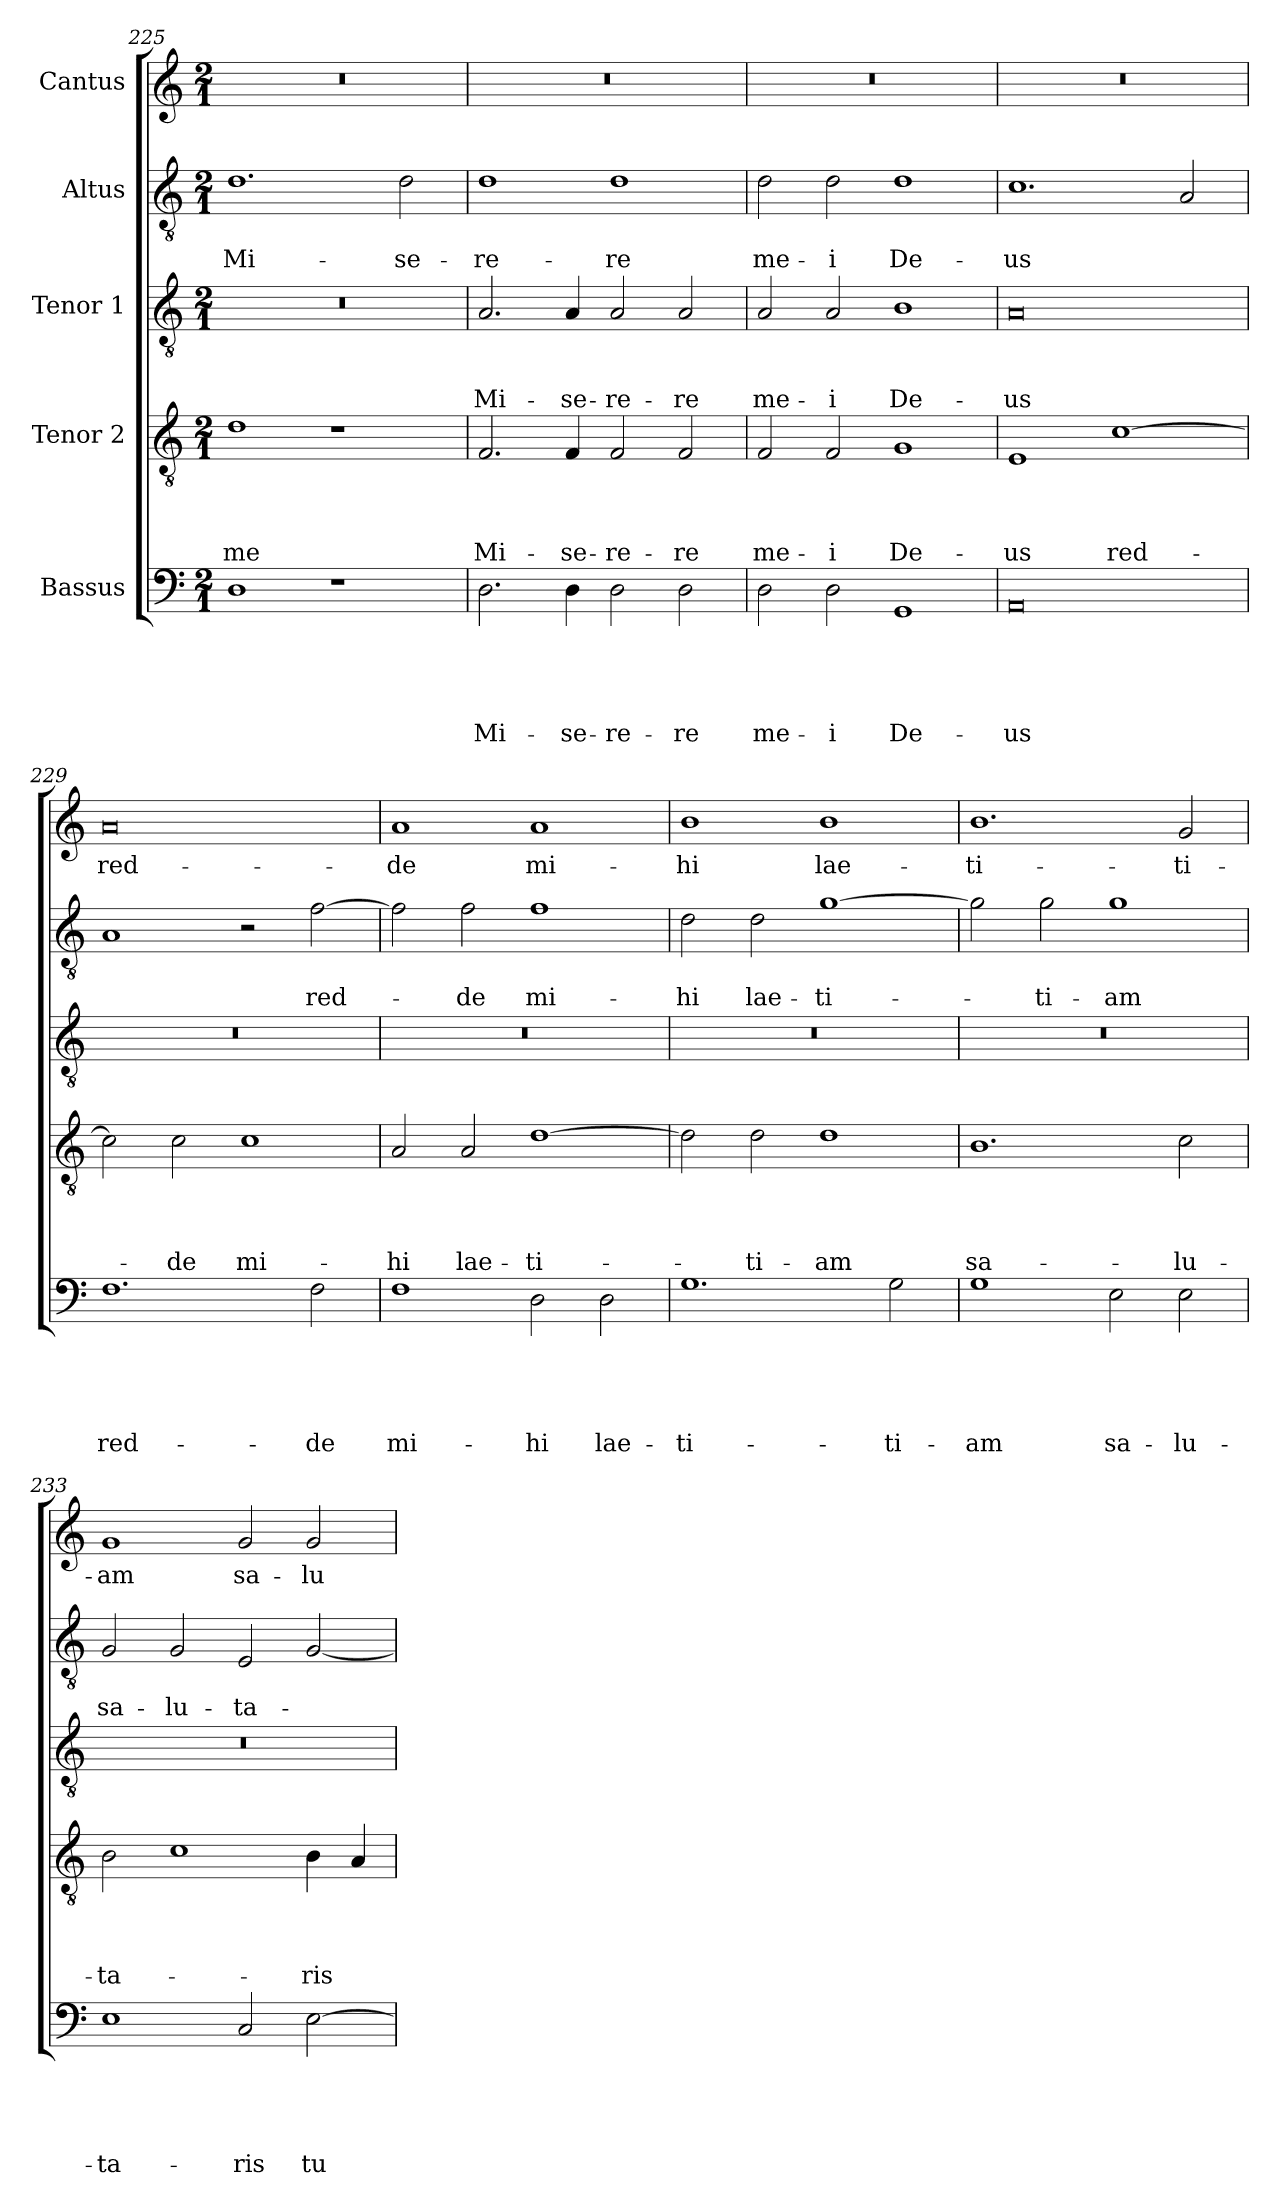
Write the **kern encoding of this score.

**kern	**text	**text	**text	**text	**text	**kern	**text	**text	**text	**text	**kern	**text	**text	**text	**kern	**text	**text	**kern	**text
*part5	*part5	*part5	*part5	*part5	*part5	*part4	*part4	*part4	*part4	*part4	*part3	*part3	*part3	*part3	*part2	*part2	*part2	*part1	*part1
*staff5	*staff5	*staff5	*staff5	*staff5	*staff5	*staff4	*staff4	*staff4	*staff4	*staff4	*staff3	*staff3	*staff3	*staff3	*staff2	*staff2	*staff2	*staff1	*staff1
*I"Bassus	*	*	*	*	*	*I"Tenor 2	*	*	*	*	*I"Tenor 1	*	*	*	*I"Altus	*	*	*I"Cantus	*
*clefF4	*	*	*	*	*	*clefGv2	*	*	*	*	*clefGv2	*	*	*	*clefGv2	*	*	*clefG2	*
*k[]	*	*	*	*	*	*k[]	*	*	*	*	*k[]	*	*	*	*k[]	*	*	*k[]	*
*C:	*	*	*	*	*	*C:	*	*	*	*	*C:	*	*	*	*C:	*	*	*C:	*
*M2/1	*	*	*	*	*	*M2/1	*	*	*	*	*M2/1	*	*	*	*M2/1	*	*	*M2/1	*
=225	=225	=225	=225	=225	=225	=225	=225	=225	=225	=225	=225	=225	=225	=225	=225	=225	=225	=225	=225
!	!	!	!	!	!	!	!	!	!	!LO:LY:b	!	!	!	!	!	!	!LO:LY:b	!	!
1D	.	.	.	.	.	1d	.	.	.	me	0r	.	.	.	1.d	.	Mi-	0r	.
1r	.	.	.	.	.	1r	.	.	.	.	.	.	.	.	.	.	.	.	.
!	!	!	!	!	!	!	!	!	!	!	!	!	!	!	!	!	!LO:LY:b	!	!
.	.	.	.	.	.	.	.	.	.	.	.	.	.	.	2d\	.	-se-	.	.
=226	=226	=226	=226	=226	=226	=226	=226	=226	=226	=226	=226	=226	=226	=226	=226	=226	=226	=226	=226
!	!	!	!	!	!LO:LY:b	!	!	!	!	!LO:LY:b	!	!	!	!LO:LY:b	!	!	!LO:LY:b	!	!
2.D\	.	.	.	.	Mi-	2.F/	.	.	.	Mi-	2.A/	.	.	Mi-	1d	.	-re-	0r	.
!	!	!	!	!	!LO:LY:b	!	!	!	!	!LO:LY:b	!	!	!	!LO:LY:b	!	!	!	!	!
4D\	.	.	.	.	-se-	4F/	.	.	.	-se-	4A/	.	.	-se-	.	.	.	.	.
!	!	!	!	!	!LO:LY:b	!	!	!	!	!LO:LY:b	!	!	!	!LO:LY:b	!	!	!LO:LY:b	!	!
2D\	.	.	.	.	-re-	2F/	.	.	.	-re-	2A/	.	.	-re-	1d	.	-re	.	.
!	!	!	!	!	!LO:LY:b	!	!	!	!	!LO:LY:b	!	!	!	!LO:LY:b	!	!	!	!	!
2D\	.	.	.	.	-re	2F/	.	.	.	-re	2A/	.	.	-re	.	.	.	.	.
=227	=227	=227	=227	=227	=227	=227	=227	=227	=227	=227	=227	=227	=227	=227	=227	=227	=227	=227	=227
!	!	!	!	!	!LO:LY:b	!	!	!	!	!LO:LY:b	!	!	!	!LO:LY:b	!	!	!LO:LY:b	!	!
2D\	.	.	.	.	me-	2F/	.	.	.	me-	2A/	.	.	me-	2d\	.	me-	0r	.
!	!	!	!	!	!LO:LY:b	!	!	!	!	!LO:LY:b	!	!	!	!LO:LY:b	!	!	!LO:LY:b	!	!
2D\	.	.	.	.	-i	2F/	.	.	.	-i	2A/	.	.	-i	2d\	.	-i	.	.
!	!	!	!	!	!LO:LY:b	!	!	!	!	!LO:LY:b	!	!	!	!LO:LY:b	!	!	!LO:LY:b	!	!
1GG	.	.	.	.	De-	1G	.	.	.	De-	1B	.	.	De-	1d	.	De-	.	.
=228	=228	=228	=228	=228	=228	=228	=228	=228	=228	=228	=228	=228	=228	=228	=228	=228	=228	=228	=228
!	!	!	!	!	!LO:LY:b	!	!	!	!	!LO:LY:b	!	!	!	!LO:LY:b	!	!	!LO:LY:b	!	!
0AA	.	.	.	.	-us	1E	.	.	.	-us	0A	.	.	-us	1.c	.	-us	0r	.
!	!	!	!	!	!	!	!	!	!	!LO:LY:b	!	!	!	!	!	!	!	!	!
.	.	.	.	.	.	[1c	.	.	.	red-	.	.	.	.	.	.	.	.	.
.	.	.	.	.	.	.	.	.	.	.	.	.	.	.	2A/	.	.	.	.
=229	=229	=229	=229	=229	=229	=229	=229	=229	=229	=229	=229	=229	=229	=229	=229	=229	=229	=229	=229
!	!	!	!	!	!LO:LY:b	!	!	!	!	!	!	!	!	!	!	!	!	!	!LO:LY:b
1.F	.	.	.	.	red-	2c\]	.	.	.	.	0r	.	.	.	1A	.	.	0a	red-
!	!	!	!	!	!	!	!	!	!	!LO:LY:b	!	!	!	!	!	!	!	!	!
.	.	.	.	.	.	2c\	.	.	.	-de	.	.	.	.	.	.	.	.	.
!	!	!	!	!	!	!	!	!	!	!LO:LY:b	!	!	!	!	!	!	!	!	!
.	.	.	.	.	.	1c	.	.	.	mi-	.	.	.	.	2r	.	.	.	.
!	!	!	!	!	!LO:LY:b	!	!	!	!	!	!	!	!	!	!	!	!LO:LY:b	!	!
2F\	.	.	.	.	-de	.	.	.	.	.	.	.	.	.	[2f\	.	red-	.	.
!!LO:LB:g=z
=230	=230	=230	=230	=230	=230	=230	=230	=230	=230	=230	=230	=230	=230	=230	=230	=230	=230	=230	=230
!	!	!	!	!	!LO:LY:b	!	!	!	!	!LO:LY:b	!	!	!	!	!	!	!	!	!LO:LY:b
1F	.	.	.	.	mi-	2A/	.	.	.	-hi	0r	.	.	.	2f\]	.	.	1a	-de
!	!	!	!	!	!	!	!	!	!	!LO:LY:b	!	!	!	!	!	!	!LO:LY:b	!	!
.	.	.	.	.	.	2A/	.	.	.	lae-	.	.	.	.	2f\	.	-de	.	.
!	!	!	!	!	!LO:LY:b	!	!	!	!	!LO:LY:b	!	!	!	!	!	!	!LO:LY:b	!	!LO:LY:b
2D\	.	.	.	.	-hi	[1d	.	.	.	-ti-	.	.	.	.	1f	.	mi-	1a	mi-
!	!	!	!	!	!LO:LY:b	!	!	!	!	!	!	!	!	!	!	!	!	!	!
2D\	.	.	.	.	lae-	.	.	.	.	.	.	.	.	.	.	.	.	.	.
=231	=231	=231	=231	=231	=231	=231	=231	=231	=231	=231	=231	=231	=231	=231	=231	=231	=231	=231	=231
!	!	!	!	!	!LO:LY:b	!	!	!	!	!	!	!	!	!	!	!	!LO:LY:b	!	!LO:LY:b
1.G	.	.	.	.	-ti-	2d\]	.	.	.	.	0r	.	.	.	2d\	.	-hi	1b	-hi
!	!	!	!	!	!	!	!	!	!	!LO:LY:b	!	!	!	!	!	!	!LO:LY:b	!	!
.	.	.	.	.	.	2d\	.	.	.	-ti-	.	.	.	.	2d\	.	lae-	.	.
!	!	!	!	!	!	!	!	!	!	!LO:LY:b	!	!	!	!	!	!	!LO:LY:b	!	!LO:LY:b
.	.	.	.	.	.	1d	.	.	.	-am	.	.	.	.	[1g	.	-ti-	1b	lae-
!	!	!	!	!	!LO:LY:b	!	!	!	!	!	!	!	!	!	!	!	!	!	!
2G\	.	.	.	.	-ti-	.	.	.	.	.	.	.	.	.	.	.	.	.	.
=232	=232	=232	=232	=232	=232	=232	=232	=232	=232	=232	=232	=232	=232	=232	=232	=232	=232	=232	=232
!	!	!	!	!	!LO:LY:b	!	!	!	!	!LO:LY:b	!	!	!	!	!	!	!	!	!LO:LY:b
1G	.	.	.	.	-am	1.B	.	.	.	sa-	0r	.	.	.	2g\]	.	.	1.b	-ti-
!	!	!	!	!	!	!	!	!	!	!	!	!	!	!	!	!	!LO:LY:b	!	!
.	.	.	.	.	.	.	.	.	.	.	.	.	.	.	2g\	.	-ti-	.	.
!	!	!	!	!	!LO:LY:b	!	!	!	!	!	!	!	!	!	!	!	!LO:LY:b	!	!
2E\	.	.	.	.	sa-	.	.	.	.	.	.	.	.	.	1g	.	-am	.	.
!	!	!	!	!	!LO:LY:b	!	!	!	!	!LO:LY:b	!	!	!	!	!	!	!	!	!LO:LY:b
2E\	.	.	.	.	-lu-	2c\	.	.	.	-lu-	.	.	.	.	.	.	.	2g/	-ti-
=233	=233	=233	=233	=233	=233	=233	=233	=233	=233	=233	=233	=233	=233	=233	=233	=233	=233	=233	=233
!	!	!	!	!	!LO:LY:b	!	!	!	!	!LO:LY:b	!	!	!	!	!	!	!LO:LY:b	!	!LO:LY:b
1E	.	.	.	.	-ta-	2B\	.	.	.	-ta-	0r	.	.	.	2G/	.	sa-	1g	-am
!	!	!	!	!	!	!	!	!	!	!	!	!	!	!	!	!	!LO:LY:b	!	!
.	.	.	.	.	.	1c	.	.	.	.	.	.	.	.	2G/	.	-lu-	.	.
!	!	!	!	!	!LO:LY:b	!	!	!	!	!	!	!	!	!	!	!	!LO:LY:b	!	!LO:LY:b
2C/	.	.	.	.	-ris	.	.	.	.	.	.	.	.	.	2E/	.	-ta-	2g/	sa-
!	!	!	!	!	!LO:LY:b	!	!	!	!	!LO:LY:b	!	!	!	!	!	!	!	!	!LO:LY:b
[2E\	.	.	.	.	tu-	4B\	.	.	.	-ris	.	.	.	.	[2G/	.	.	2g/	-lu-
.	.	.	.	.	.	4A/	.	.	.	.	.	.	.	.	.	.	.	.	.
=	=	=	=	=	=	=	=	=	=	=	=	=	=	=	=	=	=	=	=
*-	*-	*-	*-	*-	*-	*-	*-	*-	*-	*-	*-	*-	*-	*-	*-	*-	*-	*-	*-
